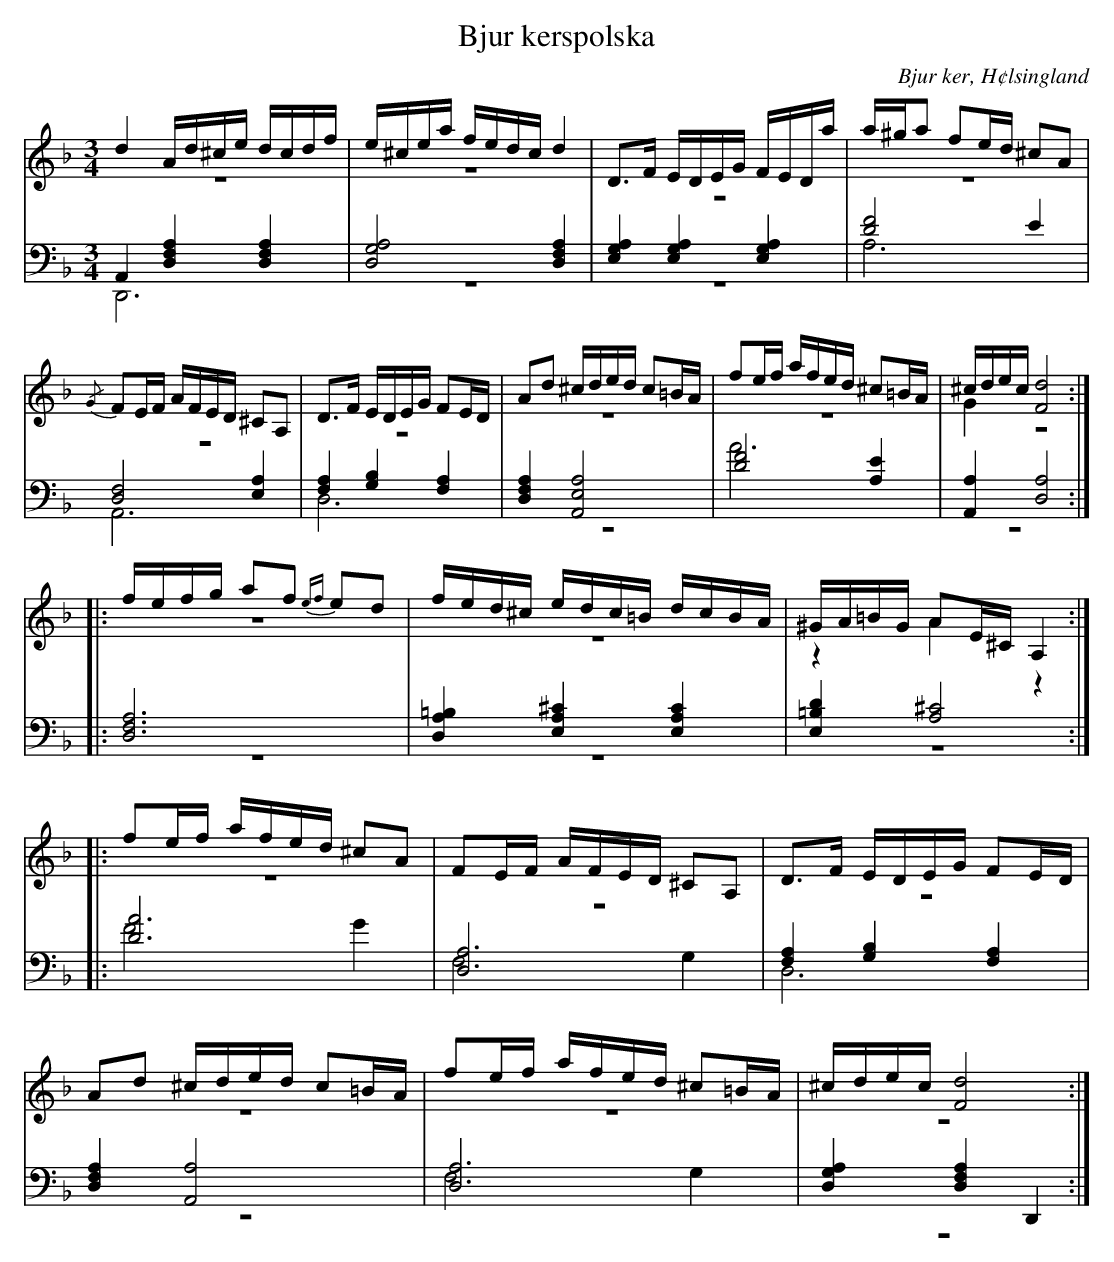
X:1
T: Bjur kerspolska
O: Bjur ker, H¢lsingland
M: 3/4
L: 1/16
K: Dm
V:1
V:2 merge
V:3
V:4 merge
V:1
d4 Ad^ce dcdf |e^cea fedc d4|D2>F2 EDEG FEDa|a^ga2 f2ed ^c2A2|
{/G}F2EF AFED ^C2A,2|D2>F2 EDEG F2ED|A2d2 ^cded c2=BA|f2ef afed ^c2=BA|^cdec [F8d8]:|
|:fefg a2f2 {ef}e2d2 |fed^c edc=B dcBA|^GA=BG A2E^C A,4:|
|:f2ef afed ^c2A2|F2EF AFED ^C2A,2|D2>F2 EDEG F2ED|
A2d2 ^cded c2=BA|f2ef afed ^c2=BA|^cdec [F8d8]:|
V:2
z12|z12|z12|z12|
z12|z12|z12|z12|G4 z8:|
|:z12|z12|z4 A4 z4:|
|:z12|z12|z12|
z12|z12|z12:|
V:3 clef=bass
A,,4 [D,4F,4A,4] [D,4F,4A,4]|[D,8G,8A,8] [D,4F,4A,4]|[E,4G,4A,4] [E,4G,4A,4] [E,4G,4A,4]|[D8F8] E4|
[D,8F,8] [E,4A,4]|[F,4A,4] [G,4B,4] [F,4A,4]|[D,4F,4A,4] [A,,8E,8A,8]|[D8F8] [A,4E4]|[A,,4A,4] [D,8A,8]:|
|:[D,12F,12A,12]|[D,4A,4=B,4] [E,4A,4^C4] [E,4A,4C4]|[E,4=B,4D4] [A,8^C8]:|
|:[D12A12]|[D,12A,12]|[F,4A,4] [G,4B,4] [F,4A,4]|
[D,4F,4A,4] [A,,8A,8]|[D,12A,12]|[D,4G,4A,4] [D,4F,4A,4] D,,4:|
V:4 clef=bass
D,,12|z12|z12|A,12|
A,,12|D,12|z12|A12|z12:|
|:z12|z12|z12:|
|:F8 G4|F,8 G,4|D,12|
z12|F,8 G,4|z12:|
